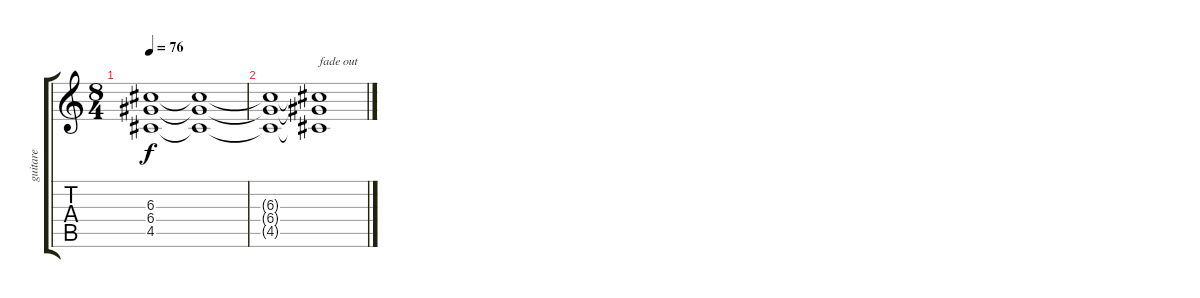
\track ("guitare" "guitare") {instrument distortionguitar}
\staff {score tabs}
\tuning (E4 B3 G3 D3 A2 E2) {hide}
\ts (8 4)
\tempo 76
\clef g2
\ks c
(6.3{t} 6.4{t} 4.5{t}).1{dy f} (6.3{t} 6.4{t} 4.5{t}).1 |
(6.3{t} 6.4{t} 4.5{t}).1 (6.3{t} 6.4{t} 4.5{t}).1{txt "fade out"}
